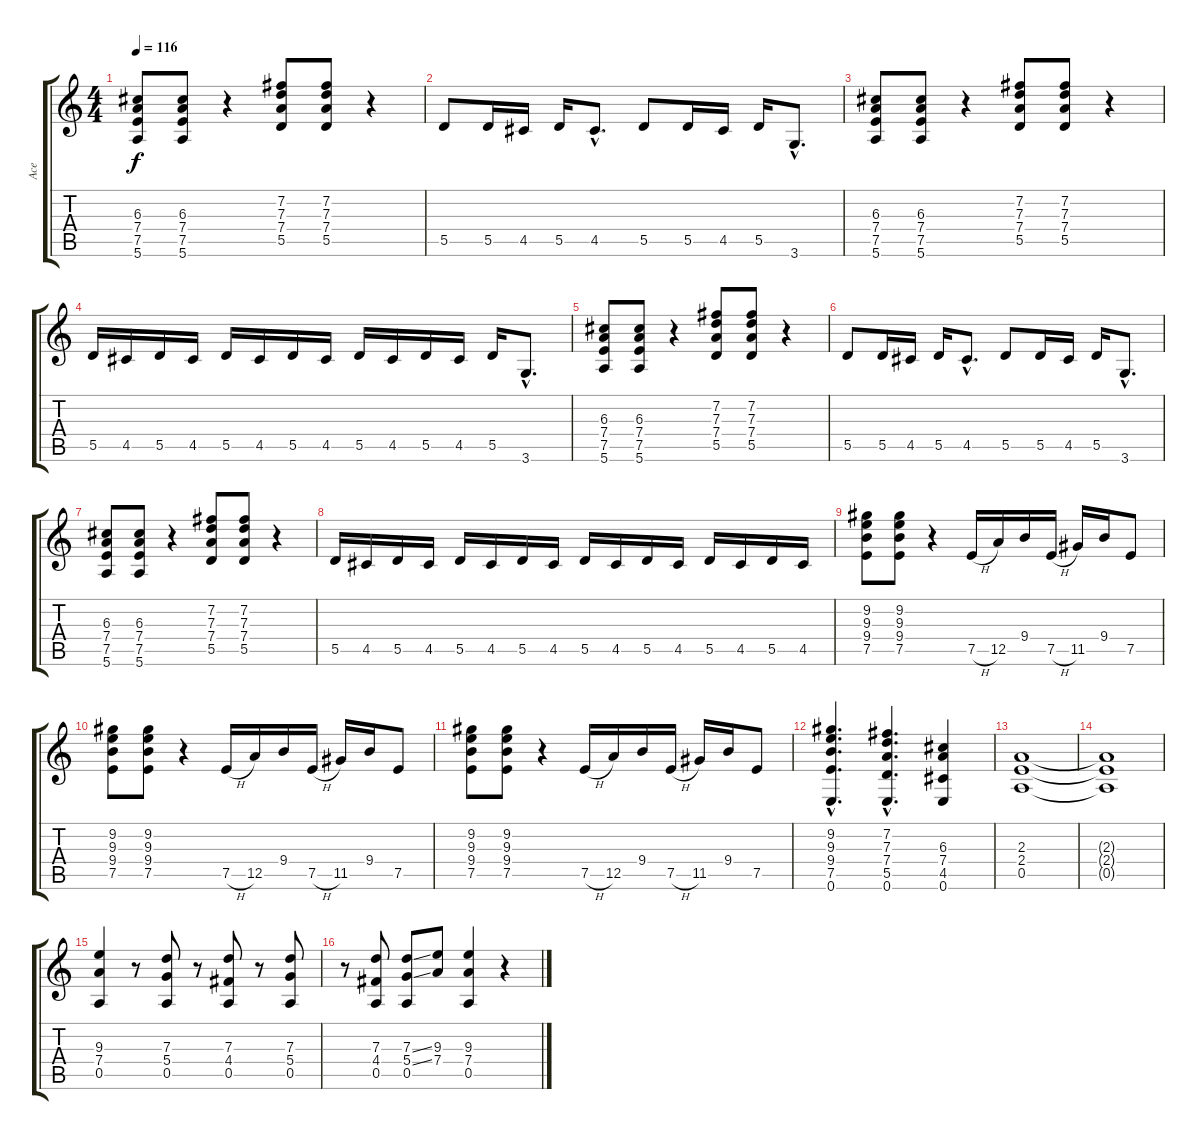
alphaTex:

\track ("Ace" "Ace") {instrument overdrivenguitar}
\staff {score tabs}
\tuning (E4 B3 G3 D3 A2 E2) {hide}
\ts (4 4)
\tempo 116
\clef g2
\ks c
(6.3 7.4 7.5 5.6).8{dy f} (6.3 7.4 7.5 5.6).8 r.4 (7.2 7.3 7.4 5.5).8 (7.2 7.3 7.4 5.5).8 r.4 |
5.5.8 5.5.16 4.5.16 5.5.16 4.5{hac}.8{d} 5.5.8 5.5.16 4.5.16 5.5.16 3.6{hac}.8{d} |
(6.3 7.4 7.5 5.6).8 (6.3 7.4 7.5 5.6).8 r.4 (7.2 7.3 7.4 5.5).8 (7.2 7.3 7.4 5.5).8 r.4 |
5.5.16 4.5.16 5.5.16 4.5.16 5.5.16 4.5.16 5.5.16 4.5.16 5.5.16 4.5.16 5.5.16 4.5.16 5.5.16 3.6{hac}.8{d} |
(6.3 7.4 7.5 5.6).8 (6.3 7.4 7.5 5.6).8 r.4 (7.2 7.3 7.4 5.5).8 (7.2 7.3 7.4 5.5).8 r.4 |
5.5.8 5.5.16 4.5.16 5.5.16 4.5{hac}.8{d} 5.5.8 5.5.16 4.5.16 5.5.16 3.6{hac}.8{d} |
(6.3 7.4 7.5 5.6).8 (6.3 7.4 7.5 5.6).8 r.4 (7.2 7.3 7.4 5.5).8 (7.2 7.3 7.4 5.5).8 r.4 |
5.5.16 4.5.16 5.5.16 4.5.16 5.5.16 4.5.16 5.5.16 4.5.16 5.5.16 4.5.16 5.5.16 4.5.16 5.5.16 4.5.16 5.5.16 4.5.16 |
(9.2 9.3 9.4 7.5).8 (9.2 9.3 9.4 7.5).8 r.4 7.5{h}.16 12.5.16 9.4.16 7.5{h}.16 11.5.16 9.4.16 7.5.8 |
(9.2 9.3 9.4 7.5).8 (9.2 9.3 9.4 7.5).8 r.4 7.5{h}.16 12.5.16 9.4.16 7.5{h}.16 11.5.16 9.4.16 7.5.8 |
(9.2 9.3 9.4 7.5).8 (9.2 9.3 9.4 7.5).8 r.4 7.5{h}.16 12.5.16 9.4.16 7.5{h}.16 11.5.16 9.4.16 7.5.8 |
(9.2{hac} 9.3{hac} 9.4{hac} 7.5{hac} 0.6{hac}).4{d} (7.2{hac} 7.3{hac} 7.4{hac} 5.5{hac} 0.6{hac}).4{d} (6.3 7.4 4.5 0.6).4 |
(2.3 2.4 0.5).1 |
(2.3{t} 2.4{t} 0.5{t}).1 |
(9.3 7.4 0.5).4 r.8 (7.3 5.4 0.5).8 r.8 (7.3 4.4 0.5).8 r.8 (7.3 5.4 0.5).8 |
r.8 (7.3 4.4 0.5).8 (7.3{ss} 5.4{ss} 0.5).8 (9.3 7.4).8 (9.3 7.4 0.5).4 r.4
